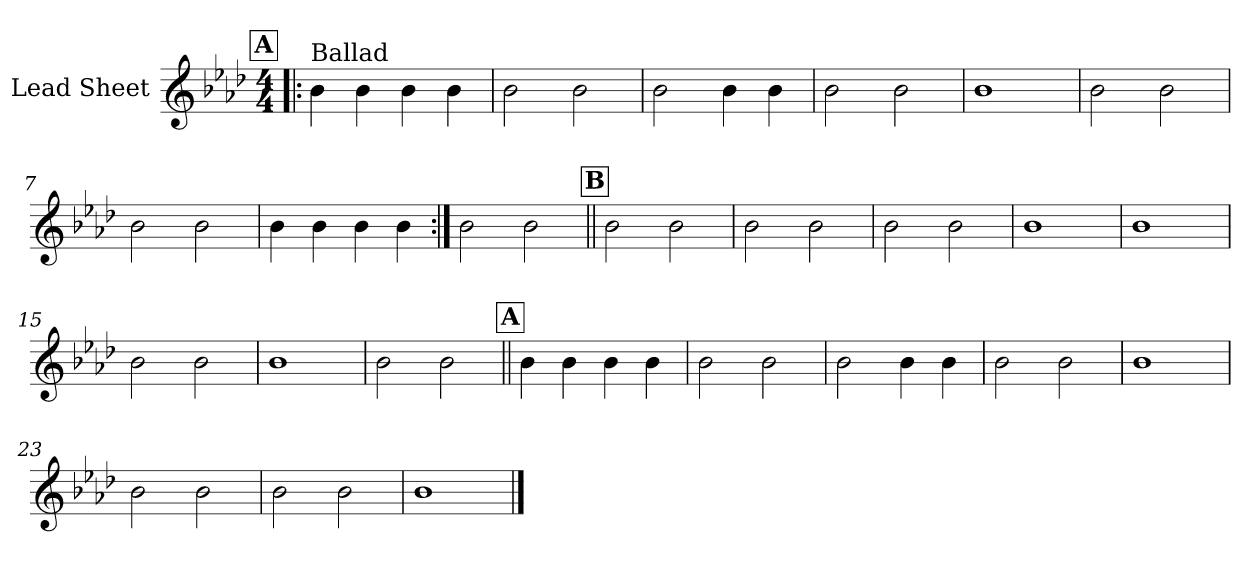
**kern
*part1
*staff1
*I"Lead Sheet
*clefG2
*k[b-e-a-d-]
*A-:
*M4/4
!!LO:REH:place=s1:a:fs=14:t=A
=1!|:
!LO:TX:a:t=Ballad
4b-\
4b-\
4b-\
4b-\
=2
2b-\
2b-\
=3
2b-\
4b-\
4b-\
=4
2b-\
2b-\
!!LO:LB:g=z
=5
1b-
=6
2b-\
2b-\
=7
2b-\
2b-\
=8
4b-\
4b-\
4b-\
4b-\
!!LO:LB:g=z
=9:|!
2b-\
2b-\
!!LO:LB:g=z
!!LO:REH:place=s1:a:fs=14:t=B
=10||
2b-\
2b-\
=11
2b-\
2b-\
=12
2b-\
2b-\
=13
1b-
!!LO:LB:g=z
=14
1b-
=15
2b-\
2b-\
=16
1b-
=17
2b-\
2b-\
!!LO:LB:g=z
!!LO:REH:place=s1:a:fs=14:t=A
=18||
4b-\
4b-\
4b-\
4b-\
=19
2b-\
2b-\
=20
2b-\
4b-\
4b-\
=21
2b-\
2b-\
!!LO:LB:g=z
=22
1b-
=23
2b-\
2b-\
=24
2b-\
2b-\
=25
1b-
==
*-
